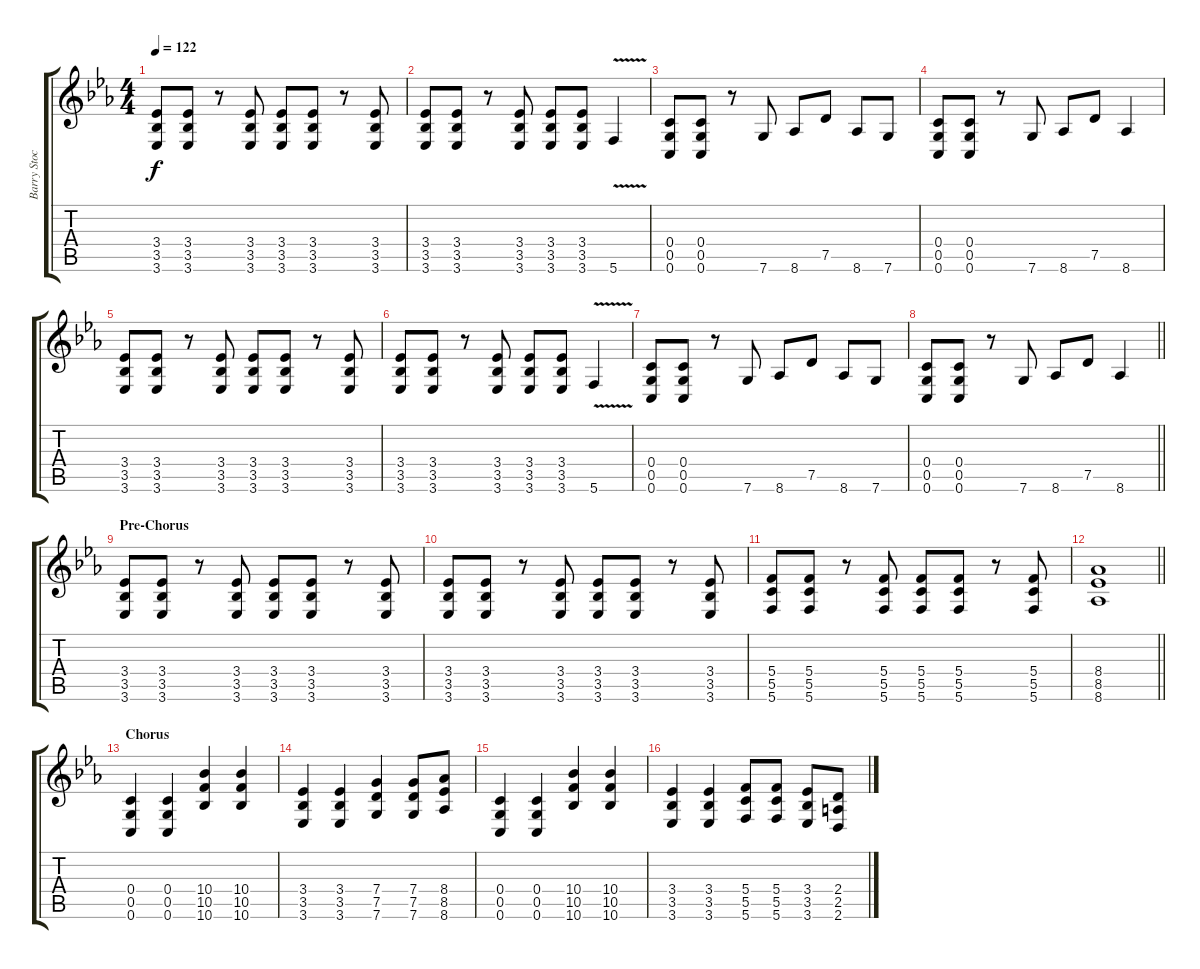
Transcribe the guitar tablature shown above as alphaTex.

\track ("Barry Stock (Rhythm)" "Barry Stoc") {instrument distortionguitar}
\staff {score tabs}
\tuning (D4 A3 F3 C3 G2 C2) {hide}
\ts (4 4)
\tempo 122
\clef g2
\ks cminor
(3.4 3.5 3.6).8{dy f} (3.4 3.5 3.6).8 r.8 (3.4 3.5 3.6).8 (3.4 3.5 3.6).8 (3.4 3.5 3.6).8 r.8 (3.4 3.5 3.6).8 |
(3.4 3.5 3.6).8 (3.4 3.5 3.6).8 r.8 (3.4 3.5 3.6).8 (3.4 3.5 3.6).8 (3.4 3.5 3.6).8 5.6{v}.4 |
(0.4 0.5 0.6).8 (0.4 0.5 0.6).8 r.8 7.6.8 8.6.8 7.5.8 8.6.8 7.6.8 |
(0.4 0.5 0.6).8 (0.4 0.5 0.6).8 r.8 7.6.8 8.6.8 7.5.8 8.6.4 |
(3.4 3.5 3.6).8 (3.4 3.5 3.6).8 r.8 (3.4 3.5 3.6).8 (3.4 3.5 3.6).8 (3.4 3.5 3.6).8 r.8 (3.4 3.5 3.6).8 |
(3.4 3.5 3.6).8 (3.4 3.5 3.6).8 r.8 (3.4 3.5 3.6).8 (3.4 3.5 3.6).8 (3.4 3.5 3.6).8 5.6{v}.4 |
(0.4 0.5 0.6).8 (0.4 0.5 0.6).8 r.8 7.6.8 8.6.8 7.5.8 8.6.8 7.6.8 |
\barLineRight lightlight
(0.4 0.5 0.6).8 (0.4 0.5 0.6).8 r.8 7.6.8 8.6.8 7.5.8 8.6.4 |
\section ("" "Pre-Chorus")
(3.4 3.5 3.6).8 (3.4 3.5 3.6).8 r.8 (3.4 3.5 3.6).8 (3.4 3.5 3.6).8 (3.4 3.5 3.6).8 r.8 (3.4 3.5 3.6).8 |
(3.4 3.5 3.6).8 (3.4 3.5 3.6).8 r.8 (3.4 3.5 3.6).8 (3.4 3.5 3.6).8 (3.4 3.5 3.6).8 r.8 (3.4 3.5 3.6).8 |
(5.4 5.5 5.6).8 (5.4 5.5 5.6).8 r.8 (5.4 5.5 5.6).8 (5.4 5.5 5.6).8 (5.4 5.5 5.6).8 r.8 (5.4 5.5 5.6).8 |
\barLineRight lightlight
(8.4 8.5 8.6).1 |
\section ("" "Chorus")
(0.4 0.5 0.6).4 (0.4 0.5 0.6).4 (10.4 10.5 10.6).4 (10.4 10.5 10.6).4 |
(3.4 3.5 3.6).4 (3.4 3.5 3.6).4 (7.4 7.5 7.6).4 (7.4 7.5 7.6).8 (8.4 8.5 8.6).8 |
(0.4 0.5 0.6).4 (0.4 0.5 0.6).4 (10.4 10.5 10.6).4 (10.4 10.5 10.6).4 |
(3.4 3.5 3.6).4 (3.4 3.5 3.6).4 (5.4 5.5 5.6).8 (5.4 5.5 5.6).8 (3.4 3.5 3.6).8 (2.4 2.5 2.6).8
